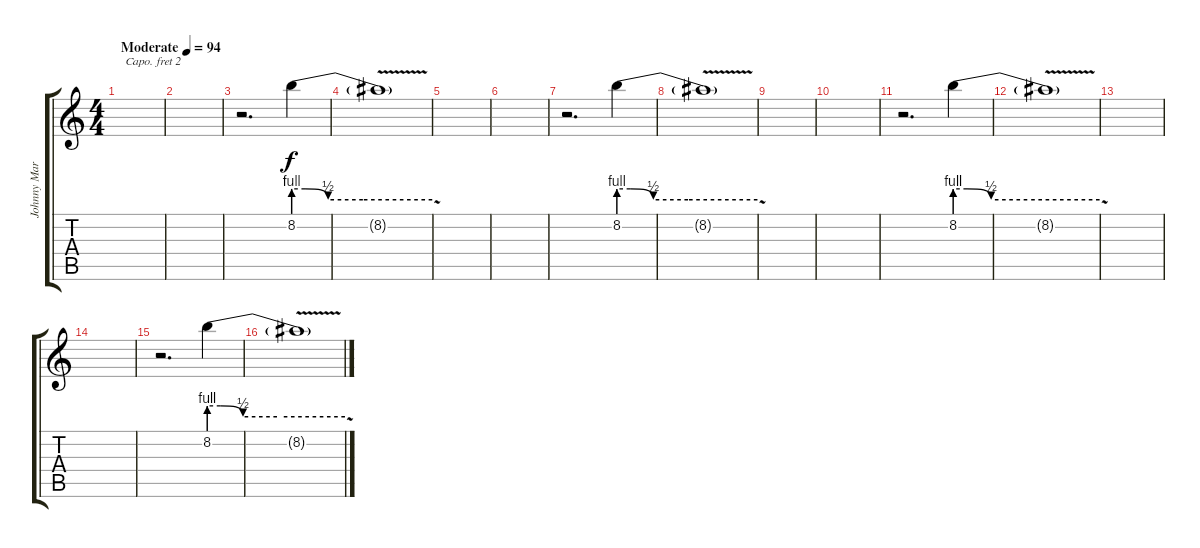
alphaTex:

\track ("Johnny Marr (Slide guitar)" "Johnny Mar") {instrument overdrivenguitar}
\staff {score tabs}
\capo 2
\tuning (E4 B3 G3 D3 A2 E2) {hide}
\ts (4 4)
\tempo (94 "Moderate")
\clef g2
\ks c
|
|
r.2{d volume 13} 8.2{be (custom 0 4 5 4 15 2 30 2 60 2)}.4 |
8.2{v t}.1{volume 0} |
|
|
r.2{d volume 13} 8.2{be (custom 0 4 5 4 15 2 30 2 60 2)}.4 |
8.2{v t}.1{volume 0} |
|
|
r.2{d volume 13} 8.2{be (custom 0 4 5 4 15 2 30 2 60 2)}.4 |
8.2{v t}.1{volume 0} |
|
|
r.2{d volume 13} 8.2{be (custom 0 4 5 4 15 2 30 2 60 2)}.4 |
8.2{v t}.1{volume 0}
